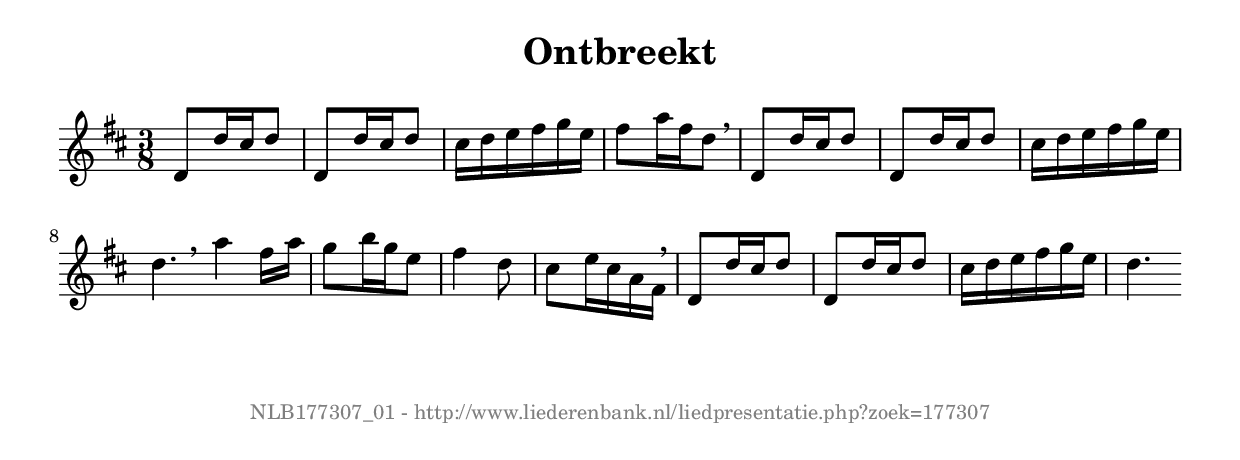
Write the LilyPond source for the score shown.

%
% produced by wce2krn 1.64 (7 June 2014)
%
\version"2.16"
#(append! paper-alist '(("long" . (cons (* 210 mm) (* 2000 mm)))))
#(set-default-paper-size "long")
sb = {\breathe}
mBreak = {\breathe }
bBreak = {\breathe }
x = {\once\override NoteHead #'style = #'cross }
gl=\glissando
itime={\override Staff.TimeSignature #'stencil = ##f }
ficta = {\once\set suggestAccidentals = ##t}
fine = {\once\override Score.RehearsalMark #'self-alignment-X = #1 \mark \markup {\italic{Fine}}}
dc = {\once\override Score.RehearsalMark #'self-alignment-X = #1 \mark \markup {\italic{D.C.}}}
dcf = {\once\override Score.RehearsalMark #'self-alignment-X = #1 \mark \markup {\italic{D.C. al Fine}}}
dcc = {\once\override Score.RehearsalMark #'self-alignment-X = #1 \mark \markup {\italic{D.C. al Coda}}}
ds = {\once\override Score.RehearsalMark #'self-alignment-X = #1 \mark \markup {\italic{D.S.}}}
dsf = {\once\override Score.RehearsalMark #'self-alignment-X = #1 \mark \markup {\italic{D.S. al Fine}}}
dsc = {\once\override Score.RehearsalMark #'self-alignment-X = #1 \mark \markup {\italic{D.S. al Coda}}}
pv = {\set Score.repeatCommands = #'((volta "1"))}
sv = {\set Score.repeatCommands = #'((volta "2"))}
tv = {\set Score.repeatCommands = #'((volta "3"))}
qv = {\set Score.repeatCommands = #'((volta "4"))}
xv = {\set Score.repeatCommands = #'((volta #f))}
\header{ tagline = ""
title = "Ontbreekt"
}
\score {{
\key d \major
\relative g'
{
\set melismaBusyProperties = #'()
\time 3/8
\tempo 4=120
\override Score.MetronomeMark #'transparent = ##t
\override Score.RehearsalMark #'break-visibility = #(vector #t #t #f)
d8 d'16 cis d8 d, d'16 cis d8 cis16 d e fis g e fis8 a16 fis d8 \sb d,8 d'16 cis d8 d, d'16 cis d8 cis16 d e fis g e d4. \bar ":|:" \bBreak
a'4 fis16 a g8 b16 g e8 fis4 d8 cis e16 cis a fis \sb d8 d'16 cis d8 d, d'16 cis d8 cis16 d e fis g e d4. \bar ":|"
 }}
 \midi { }
 \layout {
            indent = 0.0\cm
}
}
\markup { \vspace #0 } \markup { \with-color #grey \fill-line { \center-column { \smaller "NLB177307_01 - http://www.liederenbank.nl/liedpresentatie.php?zoek=177307" } } }
